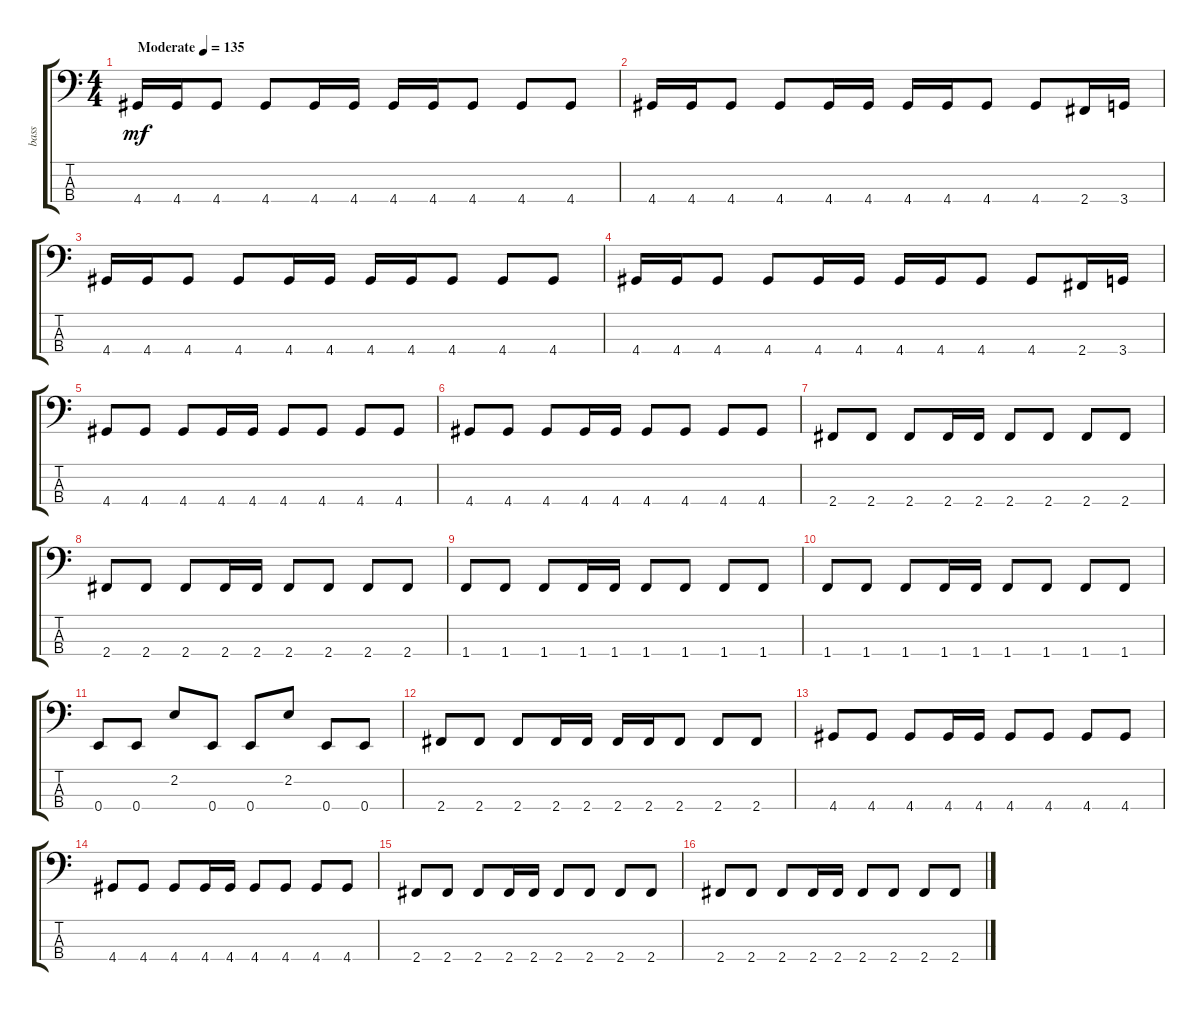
\track ("bass" "bass") {instrument electricbassfinger}
\staff {score tabs}
\tuning (G2 D2 A1 E1) {hide}
\ts (4 4)
\tempo (135 "Moderate")
\clef f4
\ks c
4.4.16{dy mf instrument electricbassfinger} 4.4.16 4.4.8 4.4.8 4.4.16 4.4.16 4.4.16 4.4.16 4.4.8 4.4.8 4.4.8 |
4.4.16 4.4.16 4.4.8 4.4.8 4.4.16 4.4.16 4.4.16 4.4.16 4.4.8 4.4.8 2.4.16 3.4.16 |
4.4.16 4.4.16 4.4.8 4.4.8 4.4.16 4.4.16 4.4.16 4.4.16 4.4.8 4.4.8 4.4.8 |
4.4.16 4.4.16 4.4.8 4.4.8 4.4.16 4.4.16 4.4.16 4.4.16 4.4.8 4.4.8 2.4.16 3.4.16 |
4.4.8 4.4.8 4.4.8 4.4.16 4.4.16 4.4.8 4.4.8 4.4.8 4.4.8 |
4.4.8 4.4.8 4.4.8 4.4.16 4.4.16 4.4.8 4.4.8 4.4.8 4.4.8 |
2.4.8 2.4.8 2.4.8 2.4.16 2.4.16 2.4.8 2.4.8 2.4.8 2.4.8 |
2.4.8 2.4.8 2.4.8 2.4.16 2.4.16 2.4.8 2.4.8 2.4.8 2.4.8 |
1.4.8 1.4.8 1.4.8 1.4.16 1.4.16 1.4.8 1.4.8 1.4.8 1.4.8 |
1.4.8 1.4.8 1.4.8 1.4.16 1.4.16 1.4.8 1.4.8 1.4.8 1.4.8 |
0.4.8 0.4.8 2.2.8 0.4.8 0.4.8 2.2.8 0.4.8 0.4.8 |
2.4.8 2.4.8 2.4.8 2.4.16 2.4.16 2.4.16 2.4.16 2.4.8 2.4.8 2.4.8 |
4.4.8 4.4.8 4.4.8 4.4.16 4.4.16 4.4.8 4.4.8 4.4.8 4.4.8 |
4.4.8 4.4.8 4.4.8 4.4.16 4.4.16 4.4.8 4.4.8 4.4.8 4.4.8 |
2.4.8 2.4.8 2.4.8 2.4.16 2.4.16 2.4.8 2.4.8 2.4.8 2.4.8 |
2.4.8 2.4.8 2.4.8 2.4.16 2.4.16 2.4.8 2.4.8 2.4.8 2.4.8
